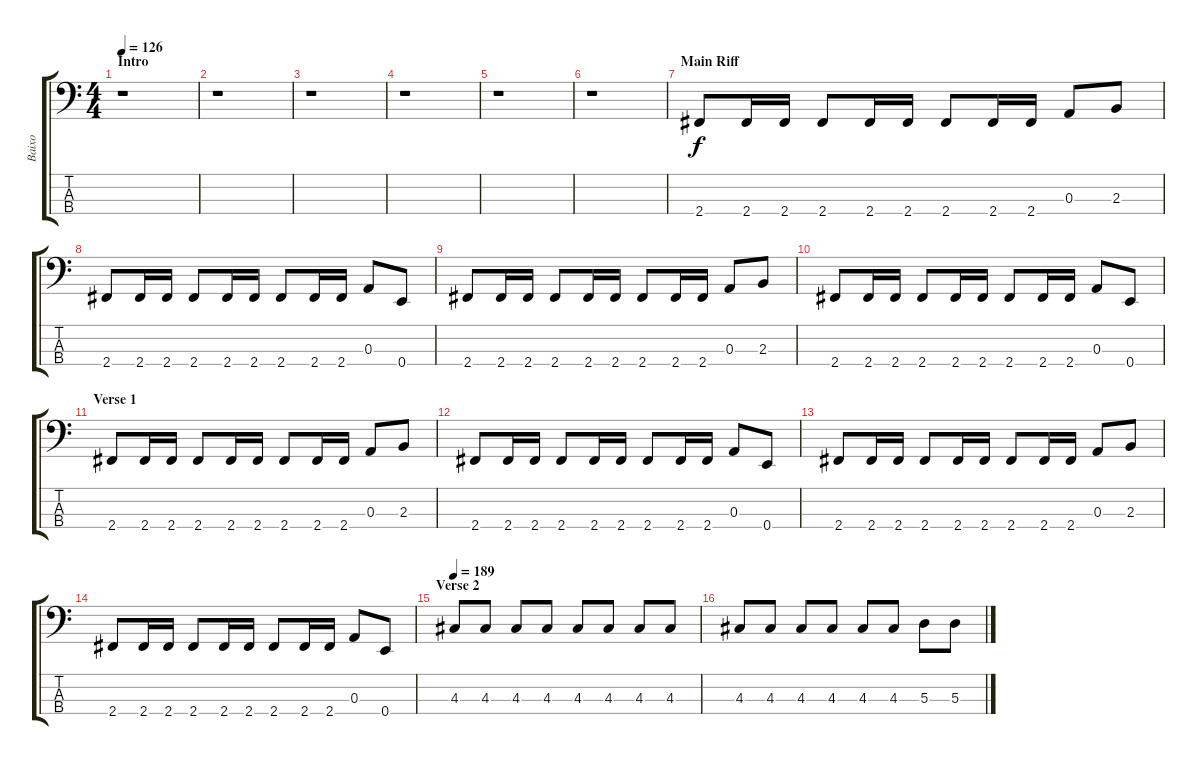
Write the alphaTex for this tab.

\track ("Baixo" "Baixo") {instrument electricbasspick}
\staff {score tabs}
\tuning (G2 D2 A1 E1) {hide}
\ts (4 4)
\section ("" "Intro")
\tempo 126
\clef f4
\ks c
r.1{dy f instrument electricbasspick} |
r.1 |
r.1 |
r.1 |
r.1 |
r.1 |
\section ("" "Main Riff")
2.4.8 2.4.16 2.4.16 2.4.8 2.4.16 2.4.16 2.4.8 2.4.16 2.4.16 0.3.8 2.3.8 |
2.4.8 2.4.16 2.4.16 2.4.8 2.4.16 2.4.16 2.4.8 2.4.16 2.4.16 0.3.8 0.4.8 |
2.4.8 2.4.16 2.4.16 2.4.8 2.4.16 2.4.16 2.4.8 2.4.16 2.4.16 0.3.8 2.3.8 |
2.4.8 2.4.16 2.4.16 2.4.8 2.4.16 2.4.16 2.4.8 2.4.16 2.4.16 0.3.8 0.4.8 |
\section ("" "Verse 1")
2.4.8 2.4.16 2.4.16 2.4.8 2.4.16 2.4.16 2.4.8 2.4.16 2.4.16 0.3.8 2.3.8 |
2.4.8 2.4.16 2.4.16 2.4.8 2.4.16 2.4.16 2.4.8 2.4.16 2.4.16 0.3.8 0.4.8 |
2.4.8 2.4.16 2.4.16 2.4.8 2.4.16 2.4.16 2.4.8 2.4.16 2.4.16 0.3.8 2.3.8 |
2.4.8 2.4.16 2.4.16 2.4.8 2.4.16 2.4.16 2.4.8 2.4.16 2.4.16 0.3.8 0.4.8 |
\section ("" "Verse 2")
\tempo 189
4.3.8 4.3.8 4.3.8 4.3.8 4.3.8 4.3.8 4.3.8 4.3.8 |
4.3.8 4.3.8 4.3.8 4.3.8 4.3.8 4.3.8 5.3.8 5.3.8
